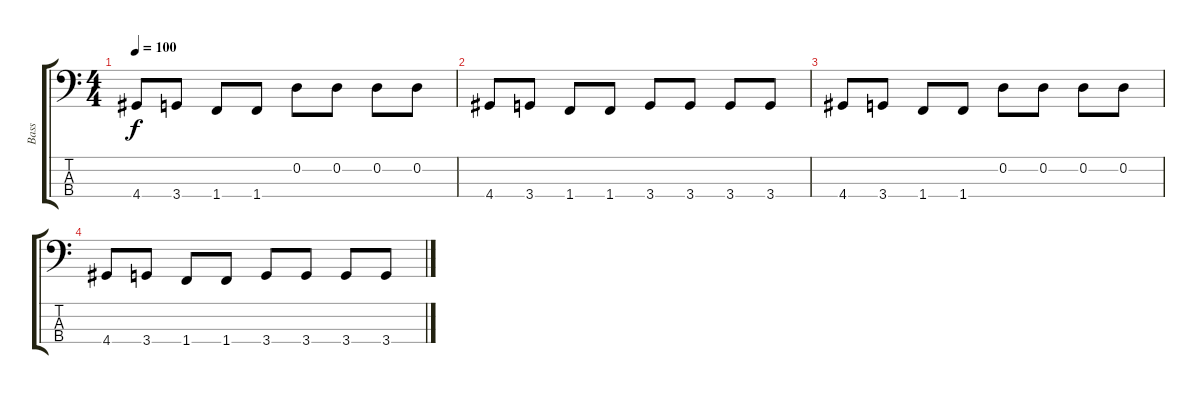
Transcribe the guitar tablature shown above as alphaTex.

\track ("Bass" "Bass") {instrument electricbasspick}
\staff {score tabs}
\tuning (G2 D2 A1 E1) {hide}
\ts (4 4)
\tempo 100
\clef f4
\ks c
4.4.8{dy f} 3.4.8 1.4.8 1.4.8 0.2.8 0.2.8 0.2.8 0.2.8 |
4.4.8 3.4.8 1.4.8 1.4.8 3.4.8 3.4.8 3.4.8 3.4.8 |
4.4.8 3.4.8 1.4.8 1.4.8 0.2.8 0.2.8 0.2.8 0.2.8 |
4.4.8 3.4.8 1.4.8 1.4.8 3.4.8 3.4.8 3.4.8 3.4.8
